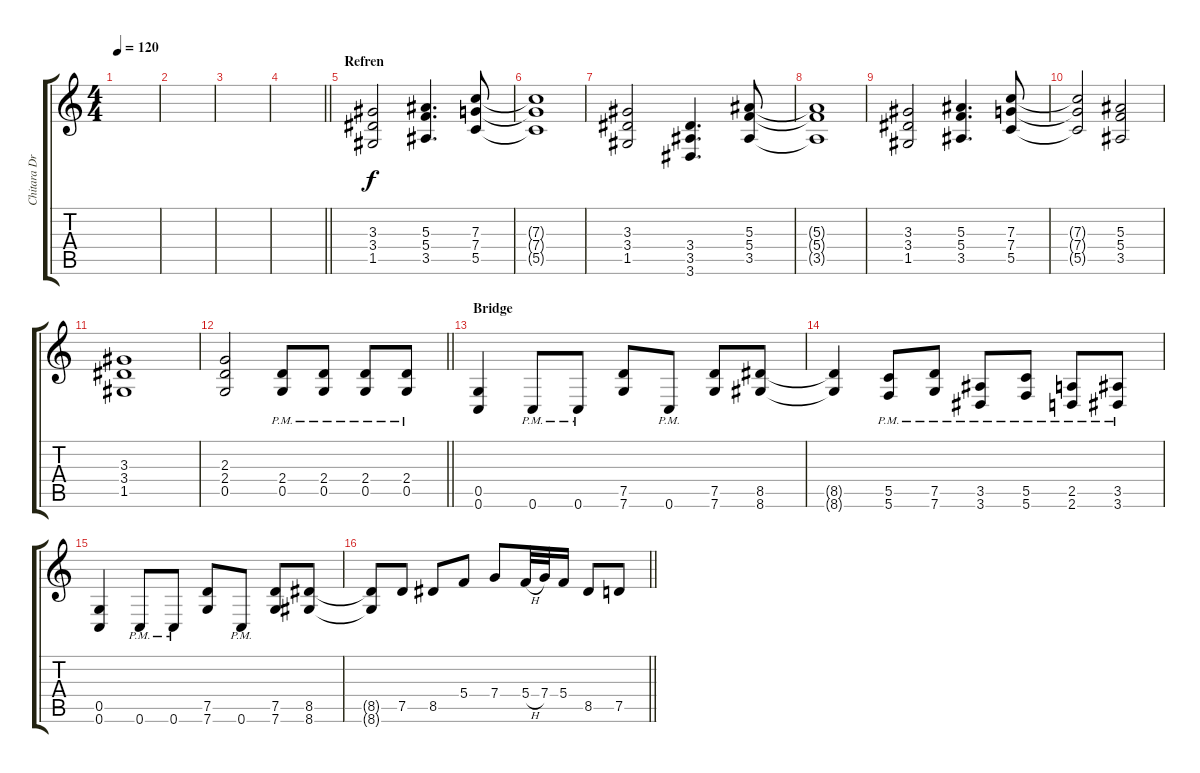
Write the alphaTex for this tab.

\track ("Chitara Drive 2" "Chitara Dr") {instrument distortionguitar}
\staff {score tabs}
\tuning (D4 A3 F3 C3 G2 C2) {hide}
\ts (4 4)
\tempo 120
\clef g2
\ks c
|
|
|
\barLineRight lightlight
|
\section ("" "Refren")
(3.3 3.4 1.5).2 (5.3 5.4 3.5).4{d} (7.3 7.4 5.5).8 |
(7.3{t} 7.4{t} 5.5{t}).1 |
(3.3 3.4 1.5).2 (3.4 3.5 3.6).4{d} (5.3 5.4 3.5).8 |
(5.3{t} 5.4{t} 3.5{t}).1 |
(3.3 3.4 1.5).2 (5.3 5.4 3.5).4{d} (7.3 7.4 5.5).8 |
(7.3{t} 7.4{t} 5.5{t}).2 (5.3 5.4 3.5).2 |
(3.3 3.4 1.5).1 |
\barLineRight lightlight
(2.3 2.4 0.5).2 (2.4{pm} 0.5{pm}).8 (2.4{pm} 0.5{pm}).8 (2.4{pm} 0.5{pm}).8 (2.4{pm} 0.5{pm}).8 |
\section ("" "Bridge")
(0.5 0.6).4 0.6{pm}.8 0.6{pm}.8 (7.5 7.6).8 0.6{pm}.8 (7.5 7.6).8 (8.5 8.6).8 |
(8.5{t} 8.6{t}).4 (5.5{pm} 5.6{pm}).8 (7.5{pm} 7.6{pm}).8 (3.5{pm} 3.6{pm}).8 (5.5{pm} 5.6{pm}).8 (2.5{pm} 2.6{pm}).8 (3.5{pm} 3.6{pm}).8 |
(0.5 0.6).4 0.6{pm}.8 0.6{pm}.8 (7.5 7.6).8 0.6{pm}.8 (7.5 7.6).8 (8.5 8.6).8 |
\barLineRight lightlight
(8.5{t} 8.6{t}).8 7.5.8 8.5.8 5.4.8 7.4.8 5.4{h}.32 7.4.32 5.4.16 8.5.8 7.5.8
